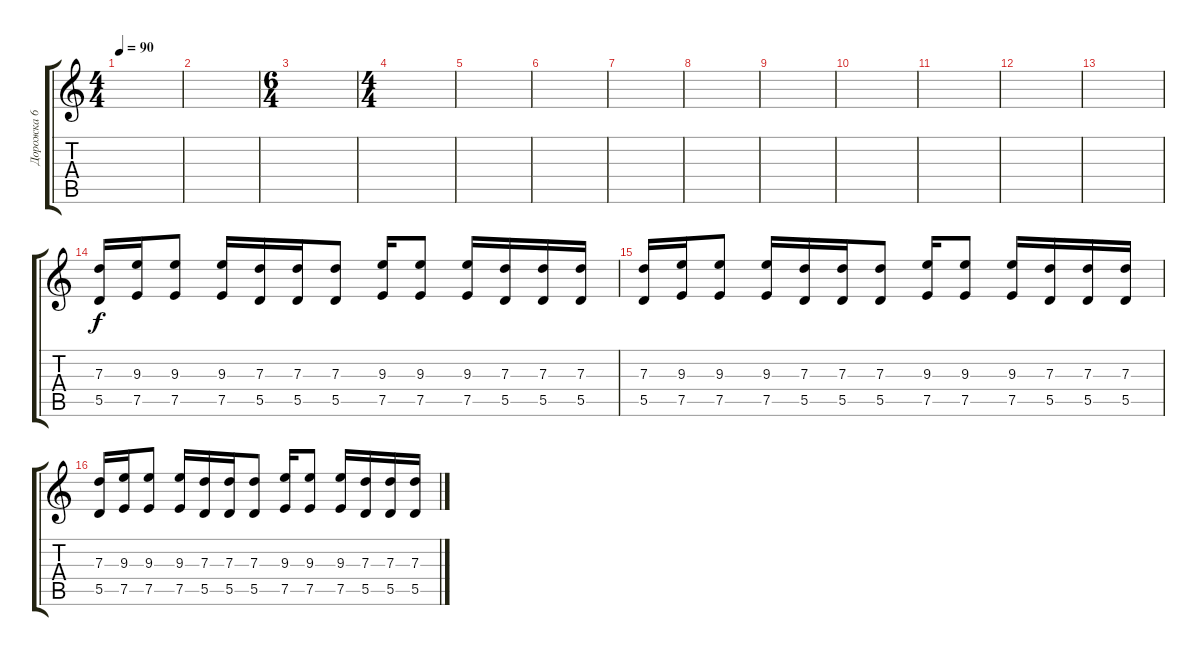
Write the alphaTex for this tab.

\track ("Дорожка 6" "Дорожка 6") {instrument overdrivenguitar}
\staff {score tabs}
\tuning (E4 B3 G3 D3 A2 D2) {hide}
\ts (4 4)
\tempo 90
\clef g2
\ks c
|
|
\ts (6 4)
|
\ts (4 4)
|
|
|
|
|
|
|
|
|
|
(7.3 5.5).16 (9.3 7.5).16 (9.3 7.5).8 (9.3 7.5).16 (7.3 5.5).16 (7.3 5.5).16 (7.3 5.5).8 (9.3 7.5).16 (9.3 7.5).8 (9.3 7.5).16 (7.3 5.5).16 (7.3 5.5).16 (7.3 5.5).16 |
(7.3 5.5).16 (9.3 7.5).16 (9.3 7.5).8 (9.3 7.5).16 (7.3 5.5).16 (7.3 5.5).16 (7.3 5.5).8 (9.3 7.5).16 (9.3 7.5).8 (9.3 7.5).16 (7.3 5.5).16 (7.3 5.5).16 (7.3 5.5).16 |
(7.3 5.5).16 (9.3 7.5).16 (9.3 7.5).8 (9.3 7.5).16 (7.3 5.5).16 (7.3 5.5).16 (7.3 5.5).8 (9.3 7.5).16 (9.3 7.5).8 (9.3 7.5).16 (7.3 5.5).16 (7.3 5.5).16 (7.3 5.5).16
